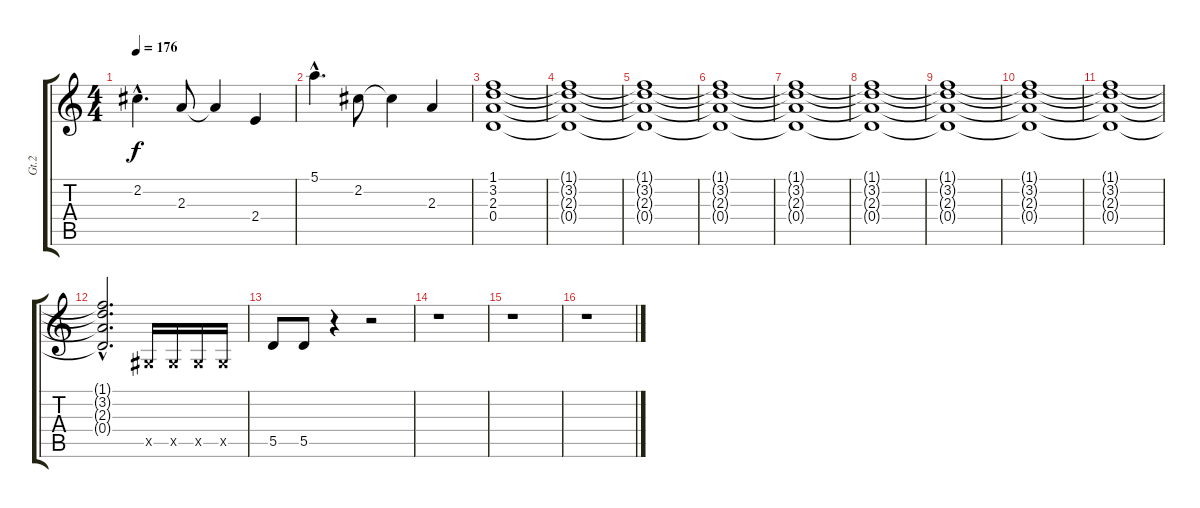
\track ("Gt.2" "Gt.2") {instrument distortionguitar}
\staff {score tabs}
\tuning (E4 B3 G3 D3 A2 E2) {hide}
\ts (4 4)
\tempo 176
\clef g2
\ks c
2.2{hac}.4{d dy f} 2.3.8 2.3{t}.4 2.4.4 |
5.1{hac}.4{d} 2.2.8 2.2{t}.4 2.3.4 |
(1.1 3.2 2.3 0.4).1 |
(1.1{t} 3.2{t} 2.3{t} 0.4{t}).1 |
(1.1{t} 3.2{t} 2.3{t} 0.4{t}).1 |
(1.1{t} 3.2{t} 2.3{t} 0.4{t}).1 |
(1.1{t} 3.2{t} 2.3{t} 0.4{t}).1 |
(1.1{t} 3.2{t} 2.3{t} 0.4{t}).1 |
(1.1{t} 3.2{t} 2.3{t} 0.4{t}).1 |
(1.1{t} 3.2{t} 2.3{t} 0.4{t}).1 |
(1.1{t} 3.2{t} 2.3{t} 0.4{t}).1 |
(1.1{hac t} 3.2{hac t} 2.3{hac t} 0.4{hac t}).2{d} -1.5{x}.16 -1.5{x}.16 -1.5{x}.16 -1.5{x}.16 |
5.5.8 5.5.8 r.4 r.2 |
r.1 |
r.1 |
r.1
